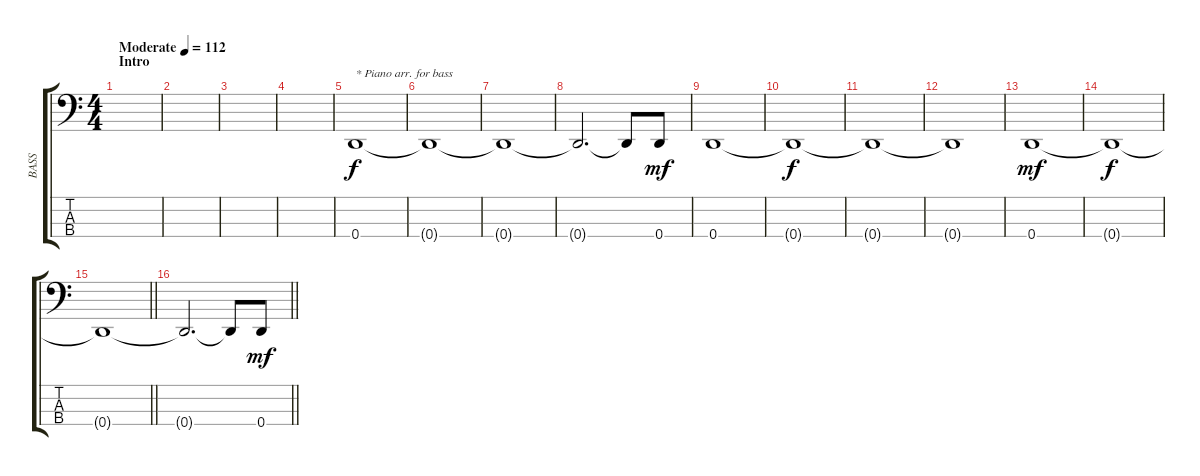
\track ("BASS" "BASS") {instrument electricbassfinger}
\staff {score tabs}
\tuning (F2 C2 G1 D1) {hide}
\ts (4 4)
\section ("" "Intro")
\tempo (112 "Moderate")
\clef f4
\ks c
|
|
|
|
0.4.1{txt "* Piano arr. for bass"} |
0.4{t}.1{dy f} |
0.4{t}.1 |
0.4{t}.2{d} 0.4{t}.8 0.4.8{dy mf} |
0.4.1 |
0.4{t}.1{dy f} |
0.4{t}.1 |
0.4{t}.1 |
0.4.1{dy mf} |
0.4{t}.1{dy f} |
\barLineRight lightlight
0.4{t}.1 |
\section ("" "")
\barLineRight lightlight
0.4{t}.2{d} 0.4{t}.8 0.4.8{dy mf}
